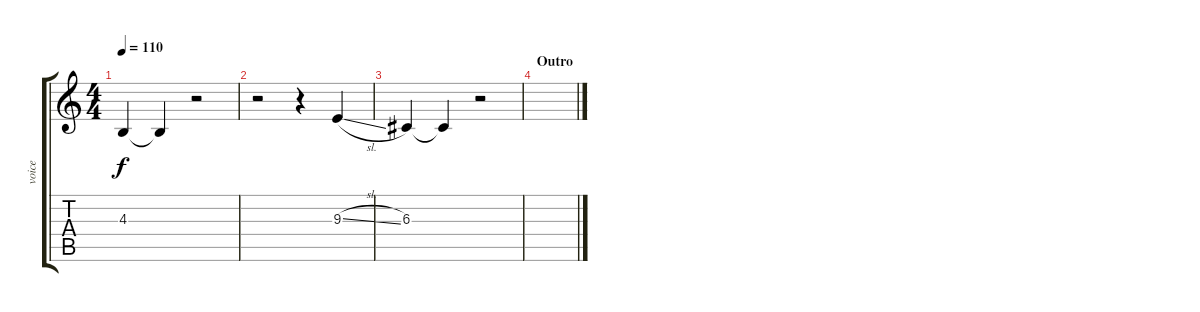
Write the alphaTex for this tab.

\track ("voice " "voice ") {instrument lead2sawtooth}
\staff {score tabs}
\tuning (E4 B3 G3 D3 A2 E2) {hide}
\ts (4 4)
\tempo 110
\clef g2
\ks c
4.3.4{dy f} 4.3{t}.4 r.2 |
r.2 r.4 9.3{sl}.4 |
6.3.4 6.3{t}.4 r.2 |
\section ("" "Outro")
